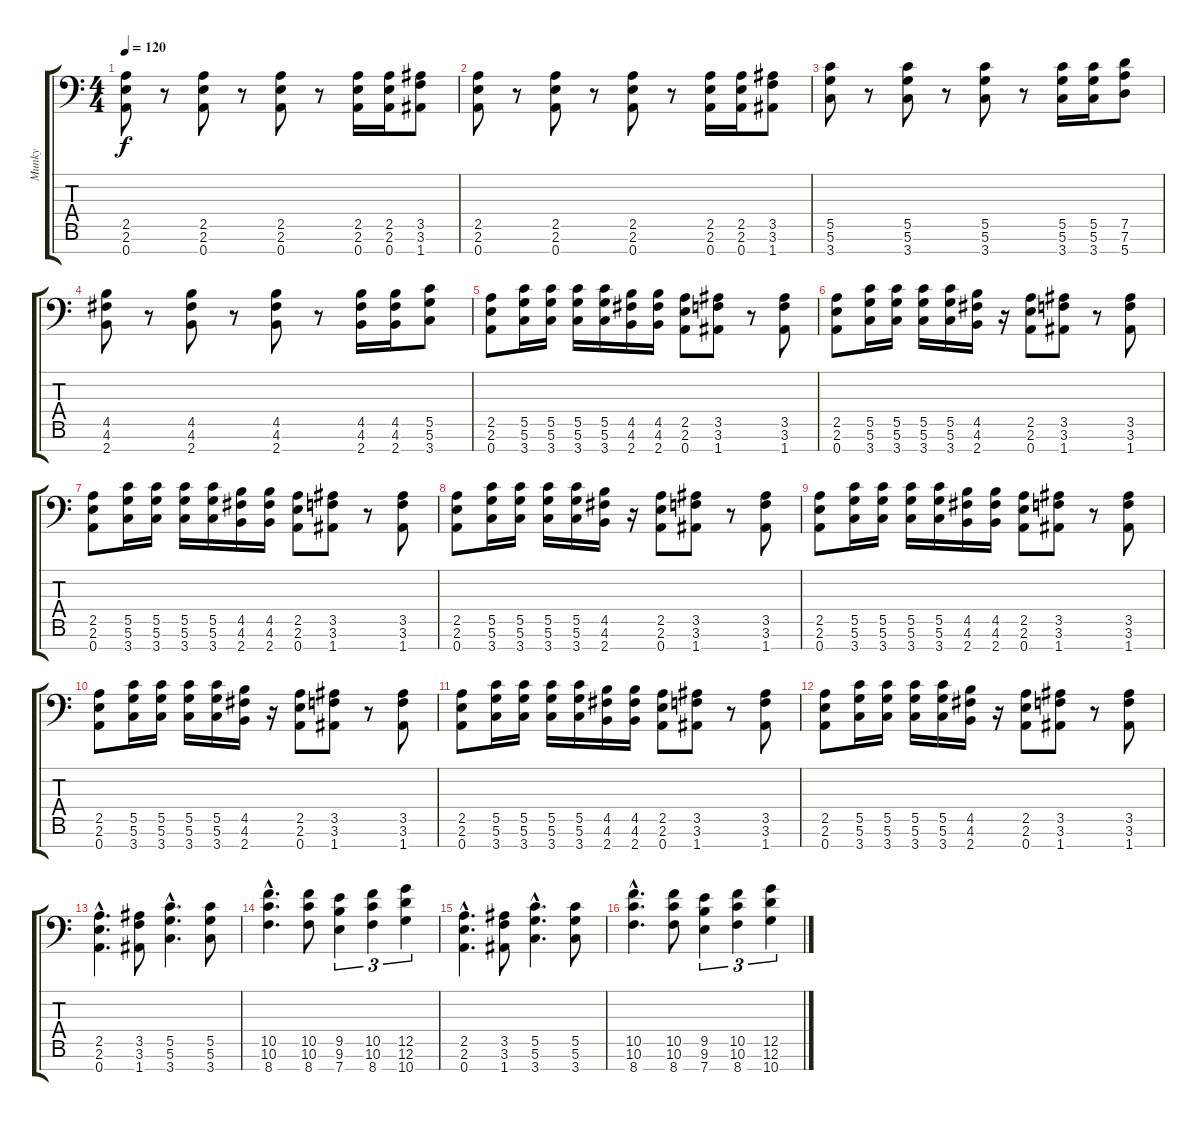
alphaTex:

\track ("Munky" "Munky") {instrument distortionguitar}
\staff {score tabs}
\tuning (D4 A3 F3 C3 G2 D2 A1) {hide}
\ts (4 4)
\tempo 120
\clef f4
\ks c
(2.5 2.6 0.7).8{dy f} r.8 (2.5 2.6 0.7).8 r.8 (2.5 2.6 0.7).8 r.8 (2.5 2.6 0.7).16 (2.5 2.6 0.7).16 (3.5 3.6 1.7).8 |
(2.5 2.6 0.7).8 r.8 (2.5 2.6 0.7).8 r.8 (2.5 2.6 0.7).8 r.8 (2.5 2.6 0.7).16 (2.5 2.6 0.7).16 (3.5 3.6 1.7).8 |
(5.5 5.6 3.7).8 r.8 (5.5 5.6 3.7).8 r.8 (5.5 5.6 3.7).8 r.8 (5.5 5.6 3.7).16 (5.5 5.6 3.7).16 (7.5 7.6 5.7).8 |
(4.5 4.6 2.7).8 r.8 (4.5 4.6 2.7).8 r.8 (4.5 4.6 2.7).8 r.8 (4.5 4.6 2.7).16 (4.5 4.6 2.7).16 (5.5 5.6 3.7).8 |
(2.5 2.6 0.7).8 (5.5 5.6 3.7).16 (5.5 5.6 3.7).16 (5.5 5.6 3.7).16 (5.5 5.6 3.7).16 (4.5 4.6 2.7).16 (4.5 4.6 2.7).16 (2.5 2.6 0.7).8 (3.5 3.6 1.7).8 r.8 (3.5 3.6 1.7).8 |
(2.5 2.6 0.7).8 (5.5 5.6 3.7).16 (5.5 5.6 3.7).16 (5.5 5.6 3.7).16 (5.5 5.6 3.7).16 (4.5 4.6 2.7).16 r.16 (2.5 2.6 0.7).8 (3.5 3.6 1.7).8 r.8 (3.5 3.6 1.7).8 |
(2.5 2.6 0.7).8 (5.5 5.6 3.7).16 (5.5 5.6 3.7).16 (5.5 5.6 3.7).16 (5.5 5.6 3.7).16 (4.5 4.6 2.7).16 (4.5 4.6 2.7).16 (2.5 2.6 0.7).8 (3.5 3.6 1.7).8 r.8 (3.5 3.6 1.7).8 |
(2.5 2.6 0.7).8 (5.5 5.6 3.7).16 (5.5 5.6 3.7).16 (5.5 5.6 3.7).16 (5.5 5.6 3.7).16 (4.5 4.6 2.7).16 r.16 (2.5 2.6 0.7).8 (3.5 3.6 1.7).8 r.8 (3.5 3.6 1.7).8 |
(2.5 2.6 0.7).8 (5.5 5.6 3.7).16 (5.5 5.6 3.7).16 (5.5 5.6 3.7).16 (5.5 5.6 3.7).16 (4.5 4.6 2.7).16 (4.5 4.6 2.7).16 (2.5 2.6 0.7).8 (3.5 3.6 1.7).8 r.8 (3.5 3.6 1.7).8 |
(2.5 2.6 0.7).8 (5.5 5.6 3.7).16 (5.5 5.6 3.7).16 (5.5 5.6 3.7).16 (5.5 5.6 3.7).16 (4.5 4.6 2.7).16 r.16 (2.5 2.6 0.7).8 (3.5 3.6 1.7).8 r.8 (3.5 3.6 1.7).8 |
(2.5 2.6 0.7).8 (5.5 5.6 3.7).16 (5.5 5.6 3.7).16 (5.5 5.6 3.7).16 (5.5 5.6 3.7).16 (4.5 4.6 2.7).16 (4.5 4.6 2.7).16 (2.5 2.6 0.7).8 (3.5 3.6 1.7).8 r.8 (3.5 3.6 1.7).8 |
(2.5 2.6 0.7).8 (5.5 5.6 3.7).16 (5.5 5.6 3.7).16 (5.5 5.6 3.7).16 (5.5 5.6 3.7).16 (4.5 4.6 2.7).16 r.16 (2.5 2.6 0.7).8 (3.5 3.6 1.7).8 r.8 (3.5 3.6 1.7).8 |
(2.5{hac} 2.6{hac} 0.7{hac}).4{d} (3.5 3.6 1.7).8 (5.5{hac} 5.6{hac} 3.7{hac}).4{d} (5.5 5.6 3.7).8 |
(10.5{hac} 10.6{hac} 8.7{hac}).4{d} (10.5 10.6 8.7).8 (9.5 9.6 7.7).4{tu (3 2)} (10.5 10.6 8.7).4{tu (3 2)} (12.5 12.6 10.7).4{tu (3 2)} |
(2.5{hac} 2.6{hac} 0.7{hac}).4{d} (3.5 3.6 1.7).8 (5.5{hac} 5.6{hac} 3.7{hac}).4{d} (5.5 5.6 3.7).8 |
(10.5{hac} 10.6{hac} 8.7{hac}).4{d} (10.5 10.6 8.7).8 (9.5 9.6 7.7).4{tu (3 2)} (10.5 10.6 8.7).4{tu (3 2)} (12.5 12.6 10.7).4{tu (3 2)}
